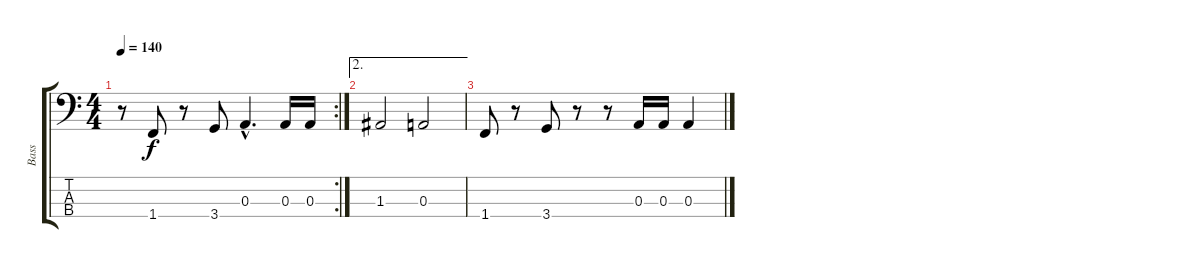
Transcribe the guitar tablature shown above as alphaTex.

\track ("Bass" "Bass") {instrument electricbassfinger}
\staff {score tabs}
\tuning (G2 D2 A1 E1) {hide}
\rc 2
\ts (4 4)
\tempo 140
\clef f4
\ks c
r.8{dy f} 1.4.8 r.8 3.4.8 0.3{hac}.4{d} 0.3.16 0.3.16 |
\ae 2
1.3.2 0.3.2 |
1.4.8 r.8 3.4.8 r.8 r.8 0.3.16 0.3.16 0.3.4
